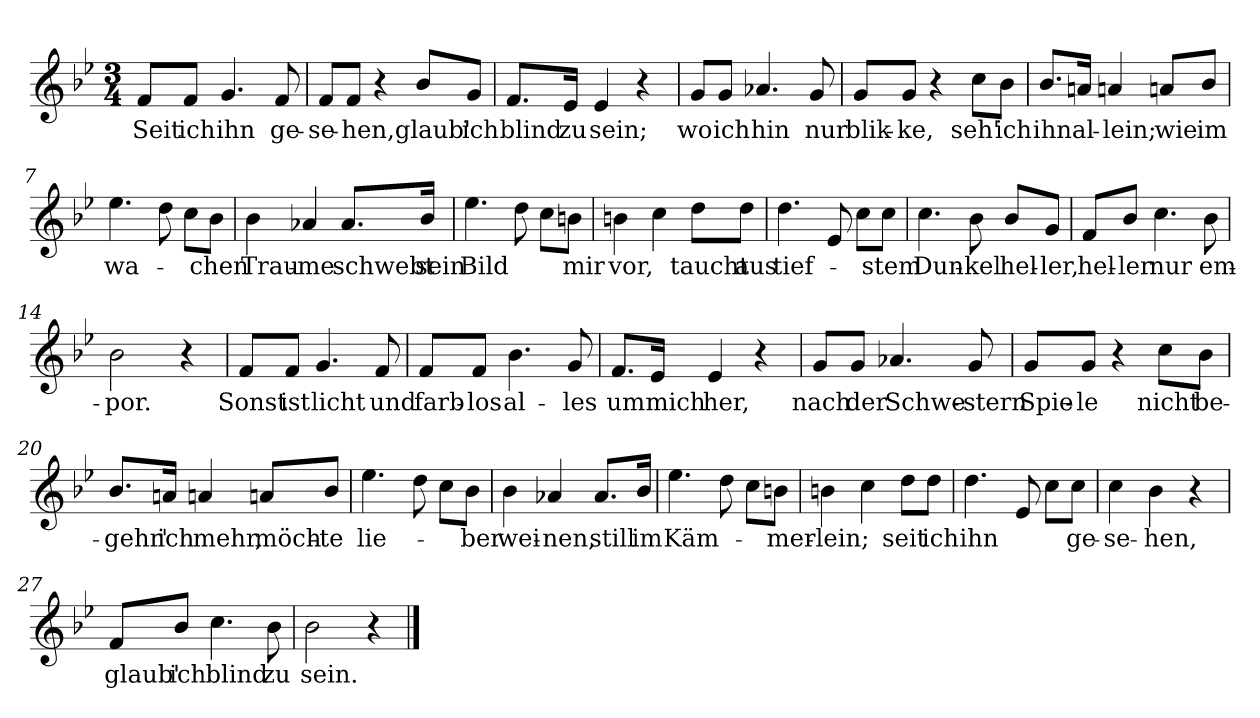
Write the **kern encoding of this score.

**kern	**text
*part1	*part1
*staff1	*staff1
*clefG2	*
*k[b-e-]	*
*M3/4	*
=1	=1
!	!LO:LY:b
8f/L	Seit
!	!LO:LY:b
8f/J	ich
!	!LO:LY:b
4.g/	ihn
!	!LO:LY:b
8f/	ge-
=2	=2
!	!LO:LY:b
8f/L	-se-
!	!LO:LY:b
8f/J	-hen,
4r	.
!	!LO:LY:b
8b-/L	glaub'
!	!LO:LY:b
8g/J	ich
=3	=3
!	!LO:LY:b
8.f/L	blind
!	!LO:LY:b
16e-/Jk	zu
!	!LO:LY:b
4e-/	sein;
4r	.
=4	=4
!	!LO:LY:b
8g/L	wo
!	!LO:LY:b
8g/J	ich
!	!LO:LY:b
4.a-X/	hin
!	!LO:LY:b
8g/	nur
=5	=5
!	!LO:LY:b
8g/L	blik-
!	!LO:LY:b
8g/J	-ke,
4r	.
!	!LO:LY:b
8cc\L	seh'
!	!LO:LY:b
8b-\J	ich
=6	=6
!	!LO:LY:b
8.b-/L	ihn
!	!LO:LY:b
16an/Jk	al-
!	!LO:LY:b
4an/	-lein;
!	!LO:LY:b
8an/L	wie
!	!LO:LY:b
8b-/J	im
!!LO:LB:g=z
=7	=7
!	!LO:LY:b
4.ee-\	wa-
8dd\	.
8cc\L	.
!	!LO:LY:b
8b-\J	-chen
=8	=8
!	!LO:LY:b
4b-\	Trau-
!	!LO:LY:b
4a-X/	-me
!	!LO:LY:b
8.a-/L	schwebt
!	!LO:LY:b
16b-/Jk	sein
=9	=9
!	!LO:LY:b
4.ee-\	Bild
8dd\	.
8cc\L	.
!	!LO:LY:b
8bn\J	mir
=10	=10
!	!LO:LY:b
4bn\	vor,
4cc\	.
!	!LO:LY:b
8dd\L	taucht
!	!LO:LY:b
8dd\J	aus
=11	=11
!	!LO:LY:b
4.dd\	tief-
8e-/	.
8cc\L	.
!	!LO:LY:b
8cc\J	-stem
=12	=12
!	!LO:LY:b
4.cc\	Dun-
!	!LO:LY:b
8b-\	-kel
!	!LO:LY:b
8b-/L	hel-
!	!LO:LY:b
8g/J	-ler,
=13	=13
!	!LO:LY:b
8f/L	hel-
!	!LO:LY:b
8b-/J	-ler
!	!LO:LY:b
4.cc\	nur
!	!LO:LY:b
8b-\	em-
!!LO:LB:g=z
=14	=14
!	!LO:LY:b
2b-\	-por.
4r	.
=15	=15
!	!LO:LY:b
8f/L	Sonst
!	!LO:LY:b
8f/J	ist
!	!LO:LY:b
4.g/	licht
!	!LO:LY:b
8f/	und
=16	=16
!	!LO:LY:b
8f/L	farb-
!	!LO:LY:b
8f/J	-los
!	!LO:LY:b
4.b-\	al-
!	!LO:LY:b
8g/	-les
=17	=17
!	!LO:LY:b
8.f/L	um
!	!LO:LY:b
16e-/Jk	mich
!	!LO:LY:b
4e-/	her,
4r	.
=18	=18
!	!LO:LY:b
8g/L	nach
!	!LO:LY:b
8g/J	der
!	!LO:LY:b
4.a-X/	Schwe-
!	!LO:LY:b
8g/	-stern
=19	=19
!	!LO:LY:b
8g/L	Spie-
!	!LO:LY:b
8g/J	-le
4r	.
!	!LO:LY:b
8cc\L	nicht
!	!LO:LY:b
8b-\J	be-
!!LO:LB:g=z
=20	=20
!	!LO:LY:b
8.b-/L	-gehr'
!	!LO:LY:b
16an/Jk	ich
!	!LO:LY:b
4an/	mehr,
!	!LO:LY:b
8an/L	möch-
!	!LO:LY:b
8b-/J	-te
=21	=21
!	!LO:LY:b
4.ee-\	lie-
8dd\	.
8cc\L	.
!	!LO:LY:b
8b-\J	-ber
=22	=22
!	!LO:LY:b
4b-\	wei-
!	!LO:LY:b
4a-X/	-nen,
!	!LO:LY:b
8.a-/L	still
!	!LO:LY:b
16b-/Jk	im
=23	=23
!	!LO:LY:b
4.ee-\	Käm-
8dd\	.
8cc\L	.
!	!LO:LY:b
8bn\J	-mer-
=24	=24
!	!LO:LY:b
4bn\	-lein;
4cc\	.
!	!LO:LY:b
8dd\L	seit
!	!LO:LY:b
8dd\J	ich
=25	=25
!	!LO:LY:b
4.dd\	ihn
8e-/	.
8cc\L	.
!	!LO:LY:b
8cc\J	ge-
=26	=26
!	!LO:LY:b
4cc\	-se-
!	!LO:LY:b
4b-\	-hen,
4r	.
!!LO:LB:g=z
=27	=27
!	!LO:LY:b
8f/L	glaub'
!	!LO:LY:b
8b-/J	ich
!	!LO:LY:b
4.cc\	blind
!	!LO:LY:b
8b-\	zu
=28	=28
!	!LO:LY:b
2b-\	sein.
4r	.
==	==
*-	*-
